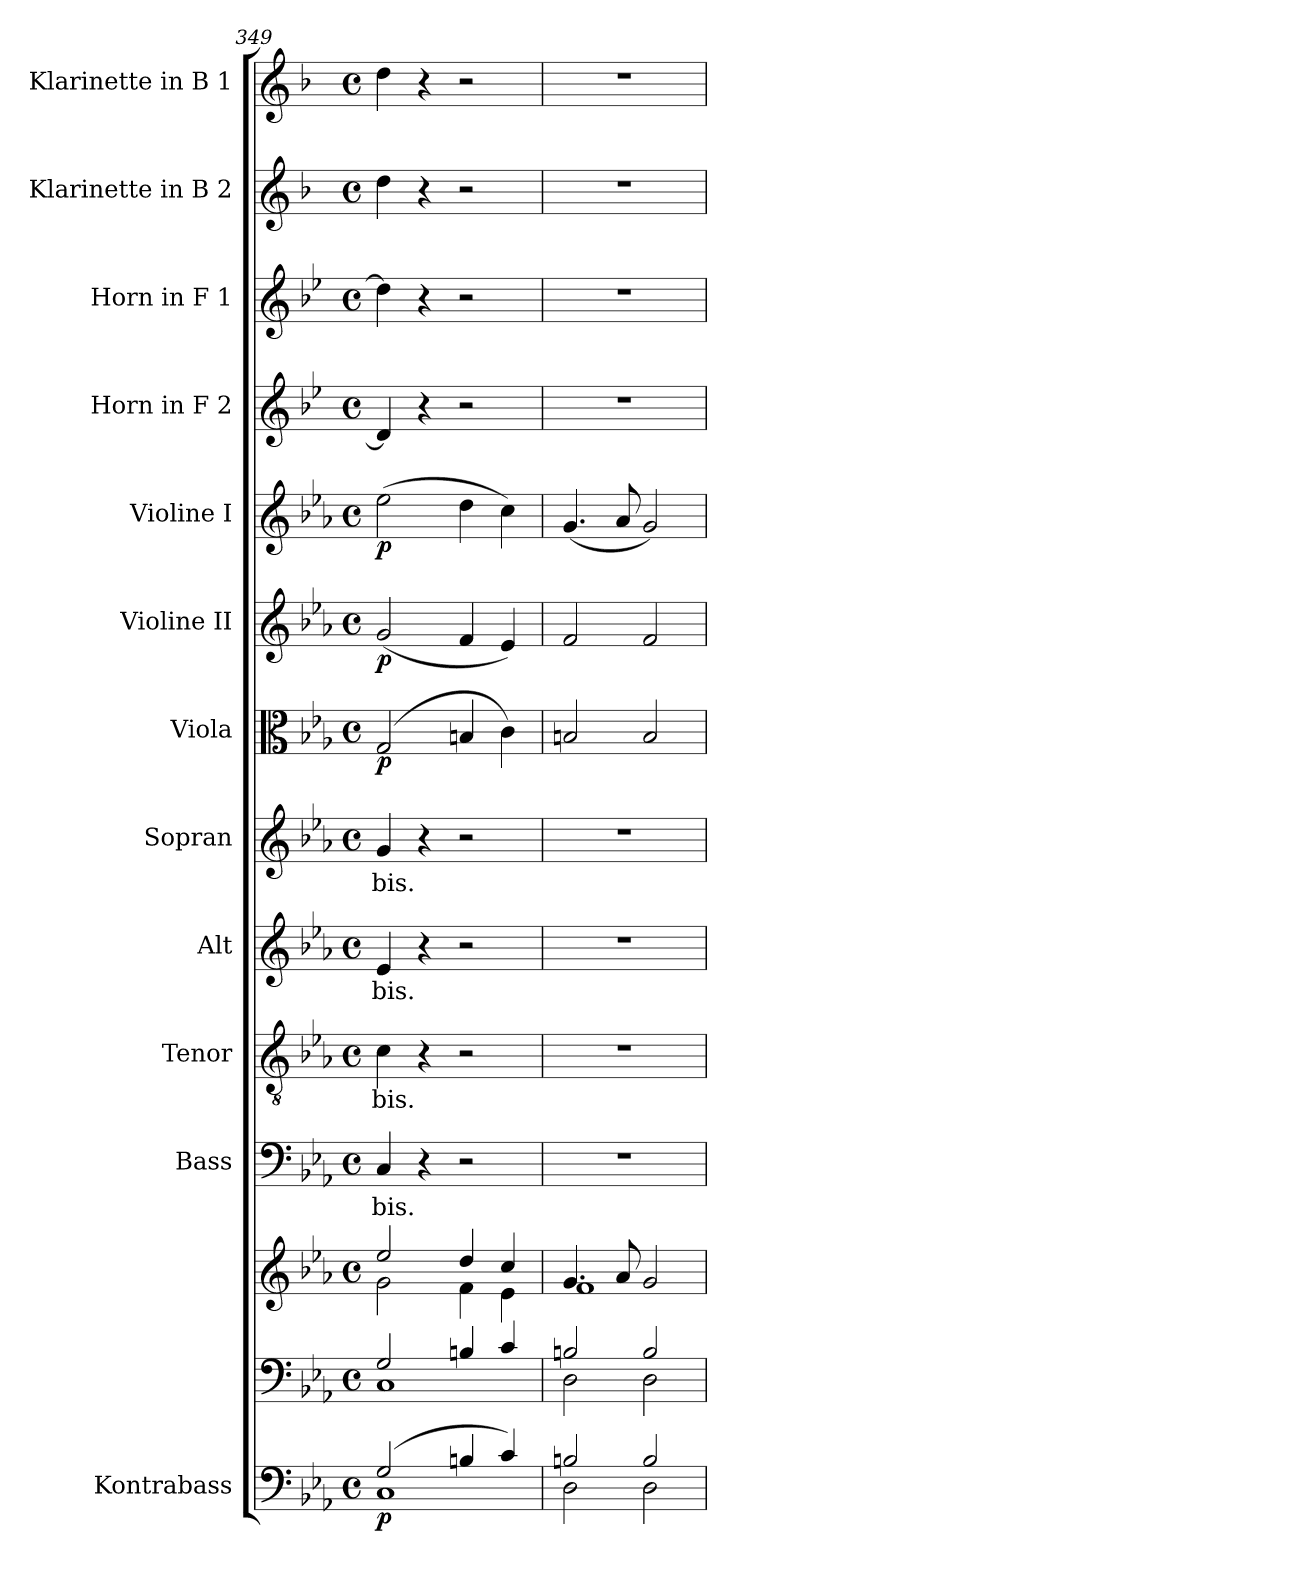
**kern	**dynam	**kern	**kern	**kern	**text	**kern	**text	**kern	**text	**kern	**text	**kern	**dynam	**kern	**dynam	**kern	**dynam	**kern	**kern	**kern	**kern
*part13	*part13	*part12	*part12	*part11	*part11	*part10	*part10	*part9	*part9	*part8	*part8	*part7	*part7	*part6	*part6	*part5	*part5	*part4	*part3	*part2	*part1
*staff14	*staff14	*staff13	*staff12	*staff11	*staff11	*staff10	*staff10	*staff9	*staff9	*staff8	*staff8	*staff7	*staff7	*staff6	*staff6	*staff5	*staff5	*staff4	*staff3	*staff2	*staff1
*I"Kontrabass	*	*	*	*I"Bass	*	*I"Tenor	*	*I"Alt	*	*I"Sopran	*	*I"Viola	*	*I"Violine II	*	*I"Violine I	*	*I"Horn in F 2	*I"Horn in F 1	*I"Klarinette in B 2	*I"Klarinette in B 1
*I'Kb.	*	*	*	*I'B	*	*I'T	*	*I'A	*	*I'S	*	*I'Vla.	*	*I'Vl. II	*	*I'Vl. I	*	*I'Hrn. 2	*I'Hrn. 1	*	*
*clefF4	*	*clefF4	*clefG2	*clefF4	*	*clefGv2	*	*clefG2	*	*clefG2	*	*clefC3	*	*clefG2	*	*clefG2	*	*clefG2	*clefG2	*clefG2	*clefG2
*ITrd7c12	*	*	*	*	*	*	*	*	*	*	*	*	*	*	*	*	*	*ITrd4c7	*ITrd4c7	*ITrd1c2	*ITrd1c2
*k[b-e-a-]	*	*k[b-e-a-]	*k[b-e-a-]	*k[b-e-a-]	*	*k[b-e-a-]	*	*k[b-e-a-]	*	*k[b-e-a-]	*	*k[b-e-a-]	*	*k[b-e-a-]	*	*k[b-e-a-]	*	*k[b-e-a-]	*k[b-e-a-]	*k[b-e-a-]	*k[b-e-a-]
*E-:	*	*E-:	*E-:	*E-:	*	*E-:	*	*E-:	*	*E-:	*	*E-:	*	*E-:	*	*E-:	*	*E-:	*E-:	*E-:	*E-:
*M4/4	*	*M4/4	*M4/4	*M4/4	*	*M4/4	*	*M4/4	*	*M4/4	*	*M4/4	*	*M4/4	*	*M4/4	*	*M4/4	*M4/4	*M4/4	*M4/4
*met(c)	*	*met(c)	*met(c)	*met(c)	*	*met(c)	*	*met(c)	*	*met(c)	*	*met(c)	*	*met(c)	*	*met(c)	*	*met(c)	*met(c)	*met(c)	*met(c)
=349	=349	=349	=349	=349	=349	=349	=349	=349	=349	=349	=349	=349	=349	=349	=349	=349	=349	=349	=349	=349	=349
*^	*	*^	*^	*	*	*	*	*	*	*	*	*	*	*	*	*	*	*	*	*	*
!	!	!LO:DY:b	!	!	!	!	!	!LO:LY:b	!	!LO:LY:b	!	!LO:LY:b	!	!LO:LY:b	!	!LO:DY:b	!	!LO:DY:b	!	!LO:DY:b	!	!	!	!
(2GG/	1CC	p	2G/	1C	2ee-/	2g\	4C/	-bis.	4c\	-bis.	4e-/	-bis.	4g/	-bis.	(<2G/	p	(<2g/	p	(>2ee-\	p	4G/]	4g\]	4cc\	4cc\
.	.	.	.	.	.	.	4r	.	4r	.	4r	.	4r	.	.	.	.	.	.	.	4r	4r	4r	4r
4BBn/	.	.	4Bn/	.	4dd/	4f\	2r	.	2r	.	2r	.	2r	.	4Bn/	.	4f/	.	4dd\	.	2r	2r	2r	2r
4C/)	.	.	4c/	.	4cc/	4e-\	.	.	.	.	.	.	.	.	4c\)	.	4e-/)	.	4cc\)	.	.	.	.	.
=350	=350	=350	=350	=350	=350	=350	=350	=350	=350	=350	=350	=350	=350	=350	=350	=350	=350	=350	=350	=350	=350	=350	=350	=350
2BBn/	2DD\	.	2Bn/	2D\	4.g/	1f	1r	.	1r	.	1r	.	1r	.	2Bn/	.	2f/	.	(<4.g/	.	1r	1r	1r	1r
.	.	.	.	.	8a-/	.	.	.	.	.	.	.	.	.	.	.	.	.	8a-/	.	.	.	.	.
2BB/	2DD\	.	2B/	2D\	2g/	.	.	.	.	.	.	.	.	.	2B/	.	2f/	.	2g/)	.	.	.	.	.
*v	*v	*	*	*	*	*	*	*	*	*	*	*	*	*	*	*	*	*	*	*	*	*	*	*
*	*	*v	*v	*	*	*	*	*	*	*	*	*	*	*	*	*	*	*	*	*	*	*	*
*	*	*	*v	*v	*	*	*	*	*	*	*	*	*	*	*	*	*	*	*	*	*	*
=	=	=	=	=	=	=	=	=	=	=	=	=	=	=	=	=	=	=	=	=	=
*-	*-	*-	*-	*-	*-	*-	*-	*-	*-	*-	*-	*-	*-	*-	*-	*-	*-	*-	*-	*-	*-
